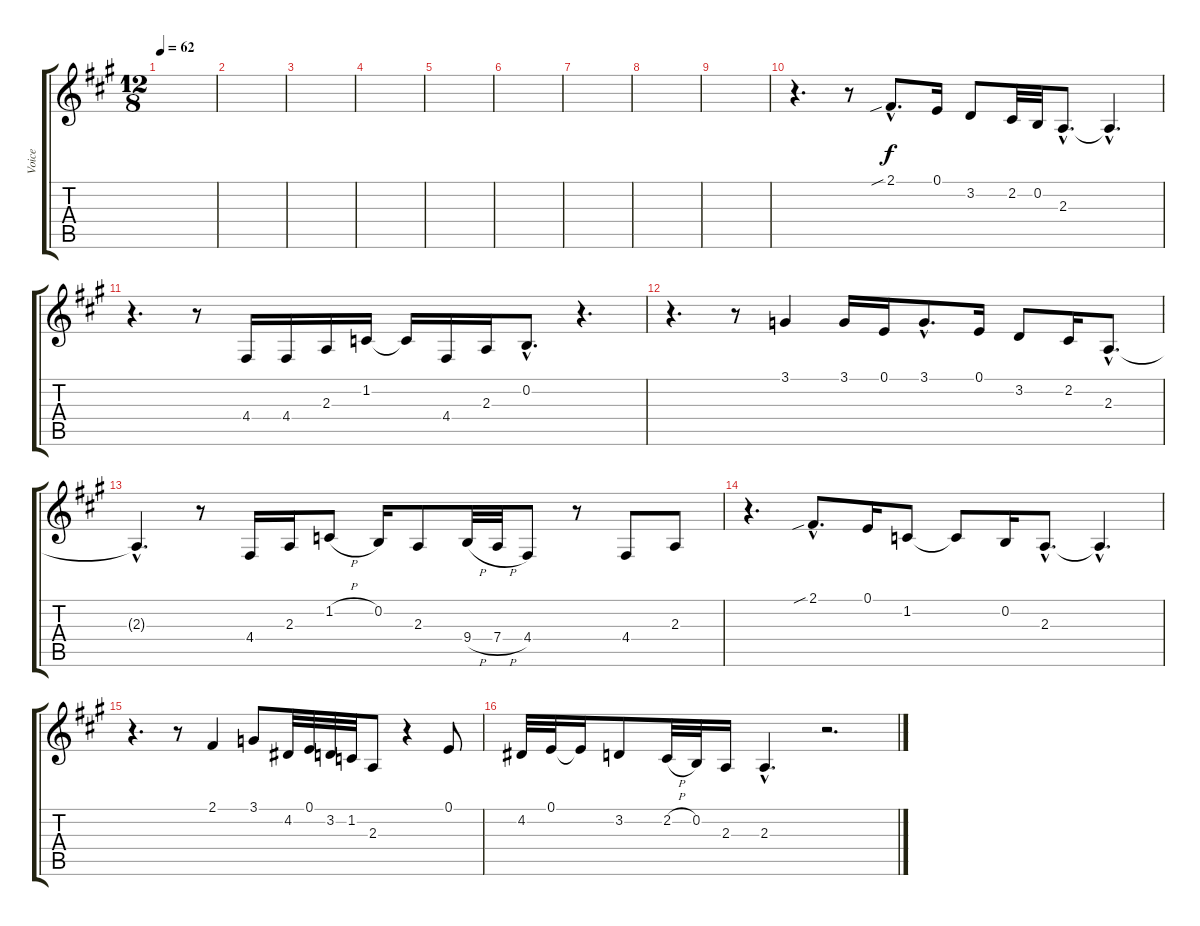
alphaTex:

\track ("Voice" "Voice") {instrument flute}
\staff {score tabs}
\tuning (E4 B3 G3 D3 A2 E2) {hide}
\ts (12 8)
\tempo 62
\clef g2
\ks a
|
|
|
|
|
|
|
|
|
r.4{d} r.8 2.1{sib hac}.8{d} 0.1.16 3.2.8 2.2.32 0.2.32 2.3{hac}.8{d} 2.3{hac t}.4{d} |
r.4{d} r.8 4.4.16 4.4.16 2.3.16 1.2.16 1.2{t}.16 4.4.16 2.3.16 0.2{hac}.8{d} r.4{d} |
r.4{d} r.8 3.1.4 3.1.16 0.1.16 3.1{hac}.8{d} 0.1.16 3.2.8 2.2.16 2.3{hac}.8{d} |
2.3{hac t}.4{d} r.8 4.4.16 2.3.16 1.2{h}.8 0.2.16 2.3.8 9.4{h}.32 7.4{h}.32 4.4.8 r.8 4.4.8 2.3.8 |
r.4{d} 2.1{sib hac}.8{d} 0.1.16 1.2.8 1.2{t}.8 0.2.16 2.3{hac}.8{d} 2.3{hac t}.4{d} |
r.4{d} r.8 2.1.4 3.1.8 4.2.32 0.1.32 3.2.32 1.2.32 2.3.8 r.4 0.1.8 |
4.2.32 0.1.32 0.1{t}.16 3.2.8 2.2{h}.32 0.2.32 2.3.16 2.3{hac}.4{d} r.2{d}
